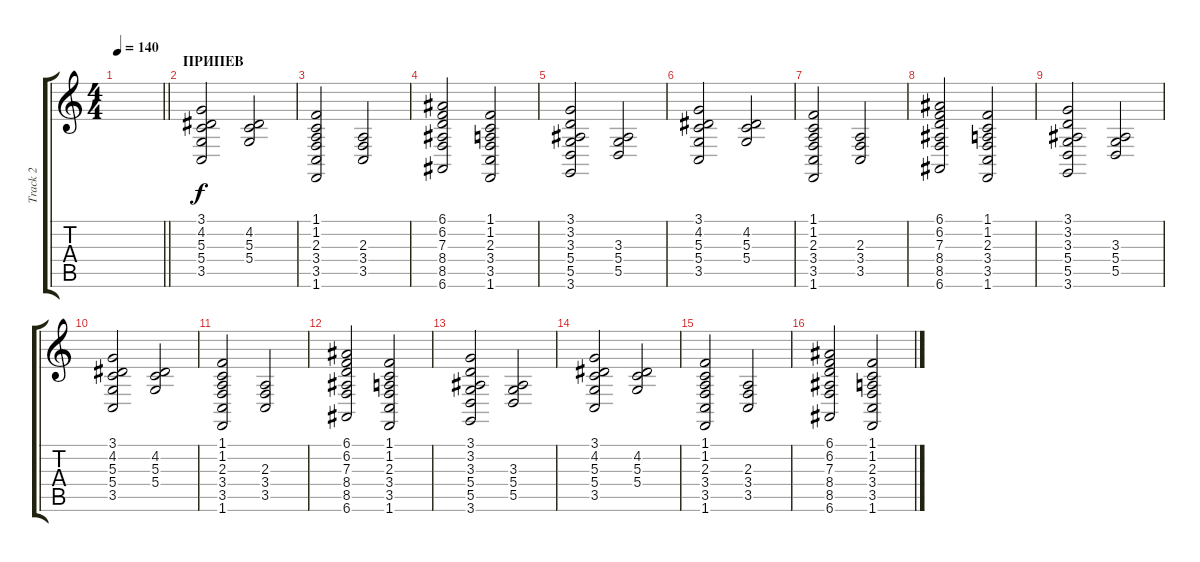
\track ("Track 2" "Track 2") {instrument brightacousticpiano}
\staff {score tabs}
\tuning (E4 B3 G3 D3 A2 E2) {hide}
\ts (4 4)
\tempo 140
\clef g2
\barLineRight lightlight
\ks c
|
\section ("" "ПРИПЕВ")
(3.1 4.2 5.3 5.4 3.5).2 (4.2 5.3 5.4).2 |
(1.1 1.2 2.3 3.4 3.5 1.6).2 (2.3 3.4 3.5).2 |
(6.1 6.2 7.3 8.4 8.5 6.6).2 (1.1 1.2 2.3 3.4 3.5 1.6).2 |
(3.1 3.2 3.3 5.4 5.5 3.6).2 (3.3 5.4 5.5).2 |
(3.1 4.2 5.3 5.4 3.5).2 (4.2 5.3 5.4).2 |
(1.1 1.2 2.3 3.4 3.5 1.6).2 (2.3 3.4 3.5).2 |
(6.1 6.2 7.3 8.4 8.5 6.6).2 (1.1 1.2 2.3 3.4 3.5 1.6).2 |
(3.1 3.2 3.3 5.4 5.5 3.6).2 (3.3 5.4 5.5).2 |
(3.1 4.2 5.3 5.4 3.5).2 (4.2 5.3 5.4).2 |
(1.1 1.2 2.3 3.4 3.5 1.6).2 (2.3 3.4 3.5).2 |
(6.1 6.2 7.3 8.4 8.5 6.6).2 (1.1 1.2 2.3 3.4 3.5 1.6).2 |
(3.1 3.2 3.3 5.4 5.5 3.6).2 (3.3 5.4 5.5).2 |
(3.1 4.2 5.3 5.4 3.5).2 (4.2 5.3 5.4).2 |
(1.1 1.2 2.3 3.4 3.5 1.6).2 (2.3 3.4 3.5).2 |
(6.1 6.2 7.3 8.4 8.5 6.6).2 (1.1 1.2 2.3 3.4 3.5 1.6).2
